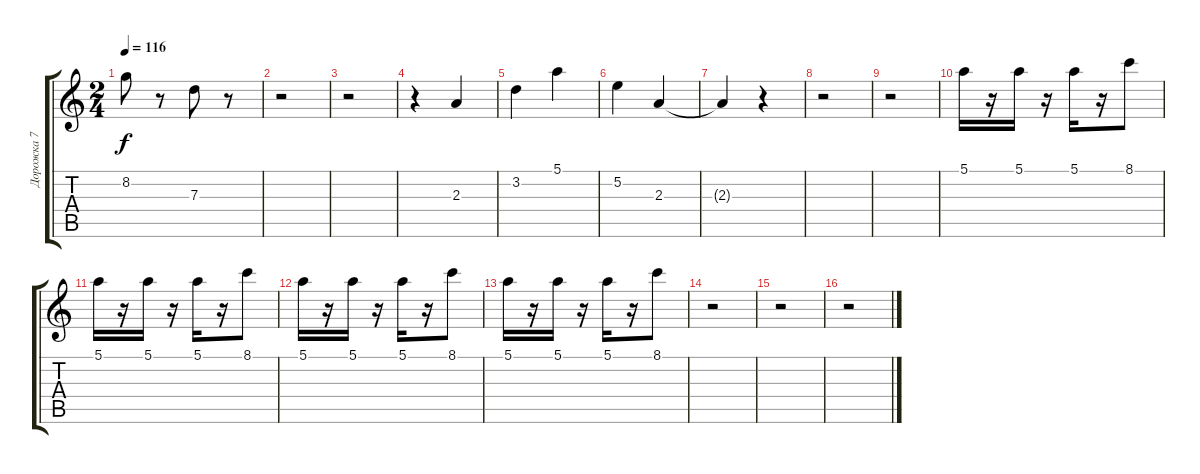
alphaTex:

\track ("Дорожка 7" "Дорожка 7") {instrument acousticguitarsteel}
\staff {score tabs}
\tuning (E4 B3 G3 D3 A2 E2) {hide}
\ts (2 4)
\tempo 116
\clef g2
\ks c
8.2.8{dy f} r.8 7.3.8 r.8 |
r.2 |
r.2 |
r.4 2.3.4 |
3.2.4 5.1.4 |
5.2.4 2.3.4 |
2.3{t}.4 r.4 |
r.2 |
r.2 |
5.1.16 r.16 5.1.16 r.16 5.1.16 r.16 8.1.8 |
5.1.16 r.16 5.1.16 r.16 5.1.16 r.16 8.1.8 |
5.1.16 r.16 5.1.16 r.16 5.1.16 r.16 8.1.8 |
5.1.16 r.16 5.1.16 r.16 5.1.16 r.16 8.1.8 |
r.2 |
r.2 |
r.2
